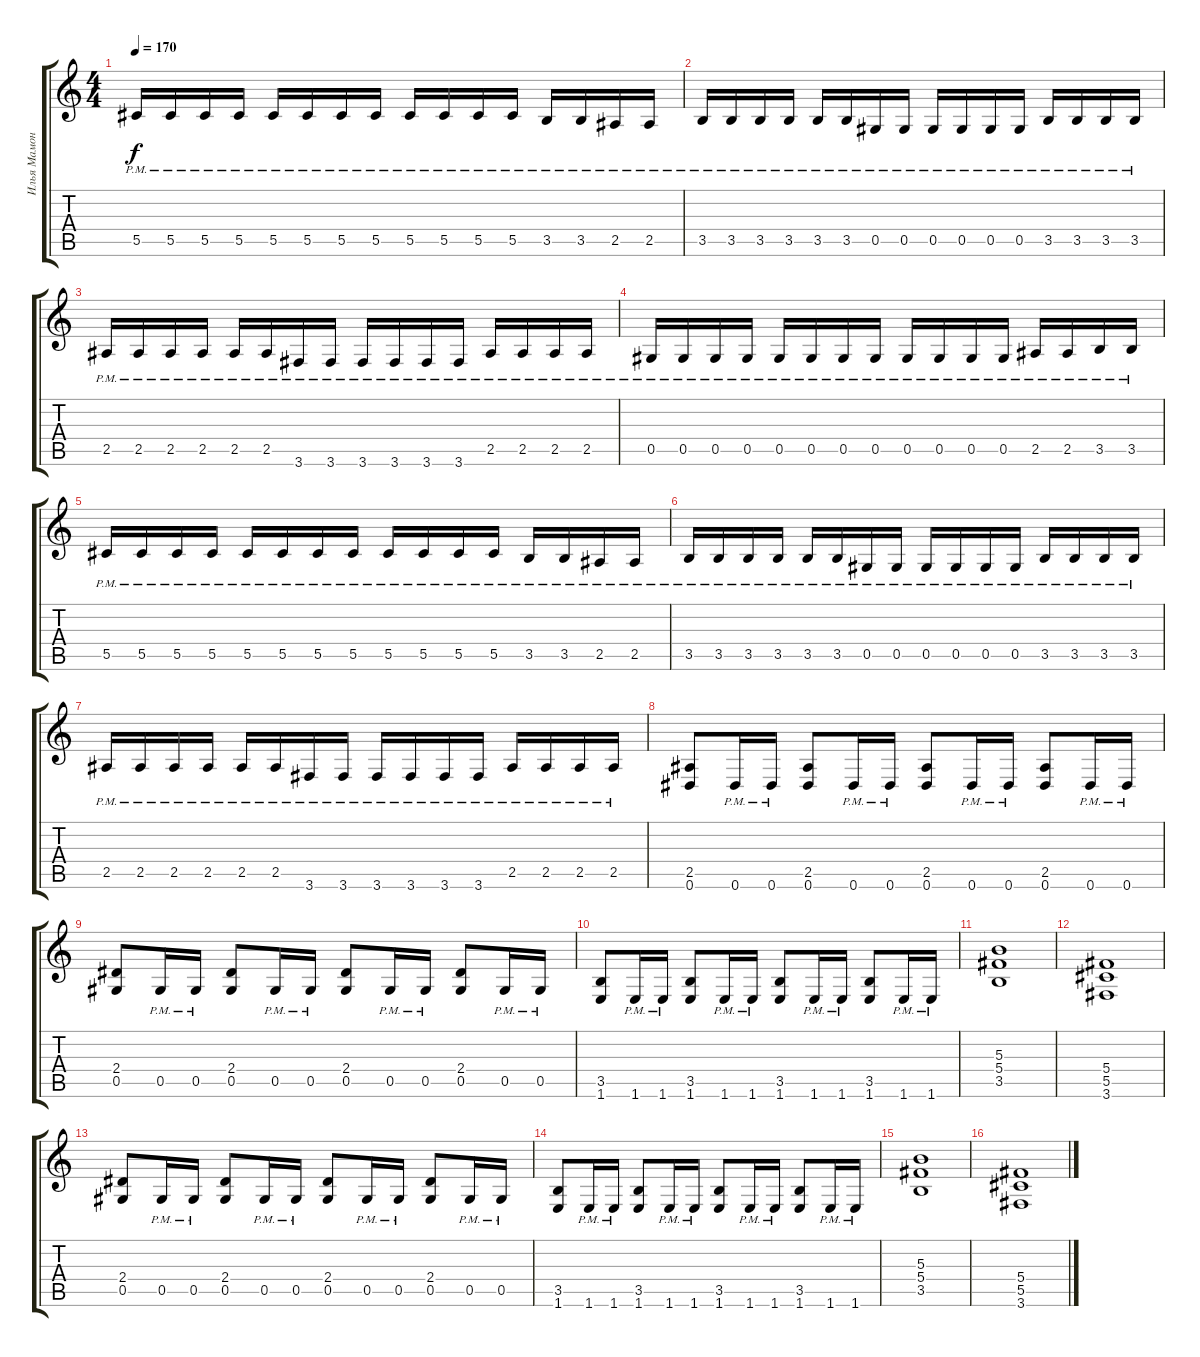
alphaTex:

\track ("Илья Мамонтов" "Илья Мамон") {instrument distortionguitar}
\staff {score tabs}
\tuning (Eb4 Bb3 Gb3 Db3 Ab2 Eb2) {hide}
\ts (4 4)
\tempo 170
\clef g2
\ks c
5.5{pm}.16{dy f} 5.5{pm}.16 5.5{pm}.16 5.5{pm}.16 5.5{pm}.16 5.5{pm}.16 5.5{pm}.16 5.5{pm}.16 5.5{pm}.16 5.5{pm}.16 5.5{pm}.16 5.5{pm}.16 3.5{pm}.16 3.5{pm}.16 2.5{pm}.16 2.5{pm}.16 |
3.5{pm}.16 3.5{pm}.16 3.5{pm}.16 3.5{pm}.16 3.5{pm}.16 3.5{pm}.16 0.5{pm}.16 0.5{pm}.16 0.5{pm}.16 0.5{pm}.16 0.5{pm}.16 0.5{pm}.16 3.5{pm}.16 3.5{pm}.16 3.5{pm}.16 3.5{pm}.16 |
2.5{pm}.16 2.5{pm}.16 2.5{pm}.16 2.5{pm}.16 2.5{pm}.16 2.5{pm}.16 3.6{pm}.16 3.6{pm}.16 3.6{pm}.16 3.6{pm}.16 3.6{pm}.16 3.6{pm}.16 2.5{pm}.16 2.5{pm}.16 2.5{pm}.16 2.5{pm}.16 |
0.5{pm}.16 0.5{pm}.16 0.5{pm}.16 0.5{pm}.16 0.5{pm}.16 0.5{pm}.16 0.5{pm}.16 0.5{pm}.16 0.5{pm}.16 0.5{pm}.16 0.5{pm}.16 0.5{pm}.16 2.5{pm}.16 2.5{pm}.16 3.5{pm}.16 3.5{pm}.16 |
5.5{pm}.16 5.5{pm}.16 5.5{pm}.16 5.5{pm}.16 5.5{pm}.16 5.5{pm}.16 5.5{pm}.16 5.5{pm}.16 5.5{pm}.16 5.5{pm}.16 5.5{pm}.16 5.5{pm}.16 3.5{pm}.16 3.5{pm}.16 2.5{pm}.16 2.5{pm}.16 |
3.5{pm}.16 3.5{pm}.16 3.5{pm}.16 3.5{pm}.16 3.5{pm}.16 3.5{pm}.16 0.5{pm}.16 0.5{pm}.16 0.5{pm}.16 0.5{pm}.16 0.5{pm}.16 0.5{pm}.16 3.5{pm}.16 3.5{pm}.16 3.5{pm}.16 3.5{pm}.16 |
2.5{pm}.16 2.5{pm}.16 2.5{pm}.16 2.5{pm}.16 2.5{pm}.16 2.5{pm}.16 3.6{pm}.16 3.6{pm}.16 3.6{pm}.16 3.6{pm}.16 3.6{pm}.16 3.6{pm}.16 2.5{pm}.16 2.5{pm}.16 2.5{pm}.16 2.5{pm}.16 |
(2.5 0.6).8 0.6{pm}.16 0.6{pm}.16 (2.5 0.6).8 0.6{pm}.16 0.6{pm}.16 (2.5 0.6).8 0.6{pm}.16 0.6{pm}.16 (2.5 0.6).8 0.6{pm}.16 0.6{pm}.16 |
(2.4 0.5).8 0.5{pm}.16 0.5{pm}.16 (2.4 0.5).8 0.5{pm}.16 0.5{pm}.16 (2.4 0.5).8 0.5{pm}.16 0.5{pm}.16 (2.4 0.5).8 0.5{pm}.16 0.5{pm}.16 |
(3.5 1.6).8 1.6{pm}.16 1.6{pm}.16 (3.5 1.6).8 1.6{pm}.16 1.6{pm}.16 (3.5 1.6).8 1.6{pm}.16 1.6{pm}.16 (3.5 1.6).8 1.6{pm}.16 1.6{pm}.16 |
(5.3 5.4 3.5).1 |
(5.4 5.5 3.6).1 |
(2.4 0.5).8 0.5{pm}.16 0.5{pm}.16 (2.4 0.5).8 0.5{pm}.16 0.5{pm}.16 (2.4 0.5).8 0.5{pm}.16 0.5{pm}.16 (2.4 0.5).8 0.5{pm}.16 0.5{pm}.16 |
(3.5 1.6).8 1.6{pm}.16 1.6{pm}.16 (3.5 1.6).8 1.6{pm}.16 1.6{pm}.16 (3.5 1.6).8 1.6{pm}.16 1.6{pm}.16 (3.5 1.6).8 1.6{pm}.16 1.6{pm}.16 |
(5.3 5.4 3.5).1 |
(5.4 5.5 3.6).1
